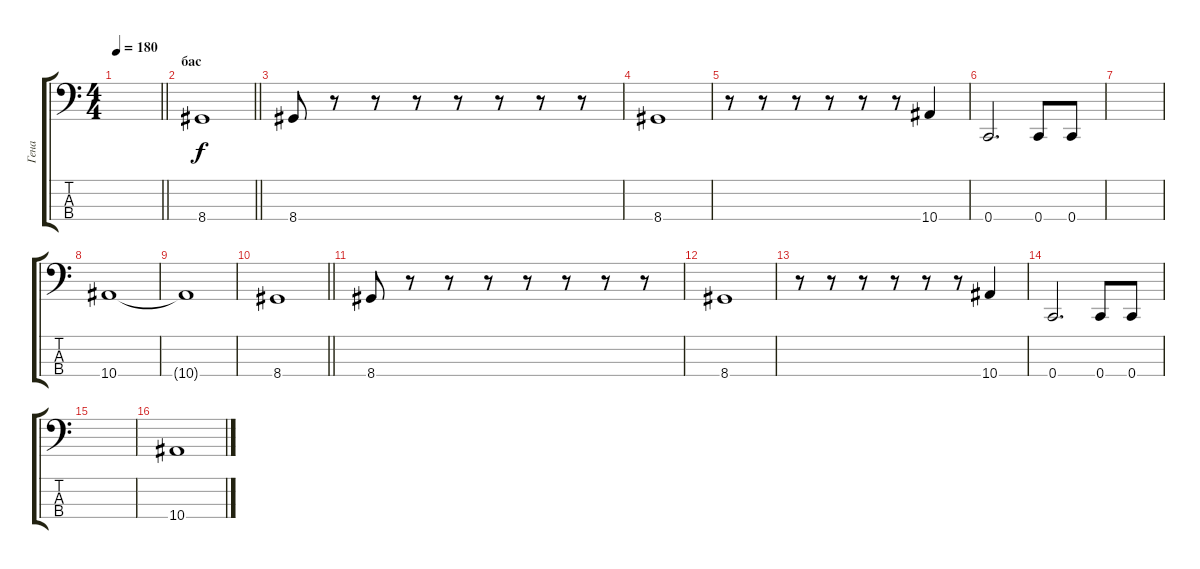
\track ("Гена" "Гена") {instrument electricbasspick}
\staff {score tabs}
\tuning (F2 C2 G1 C1) {hide}
\ts (4 4)
\tempo 180
\clef f4
\barLineRight lightlight
\ks c
|
\section ("" "бас")
\barLineRight lightlight
8.4.1 |
8.4.8 r.8 r.8 r.8 r.8 r.8 r.8 r.8 |
8.4.1 |
r.8 r.8 r.8 r.8 r.8 r.8 10.4.4 |
0.4.2{d} 0.4.8 0.4.8 |
|
10.4.1 |
10.4{t}.1 |
\barLineRight lightlight
8.4.1 |
8.4.8 r.8 r.8 r.8 r.8 r.8 r.8 r.8 |
8.4.1 |
r.8 r.8 r.8 r.8 r.8 r.8 10.4.4 |
0.4.2{d} 0.4.8 0.4.8 |
|
10.4.1
